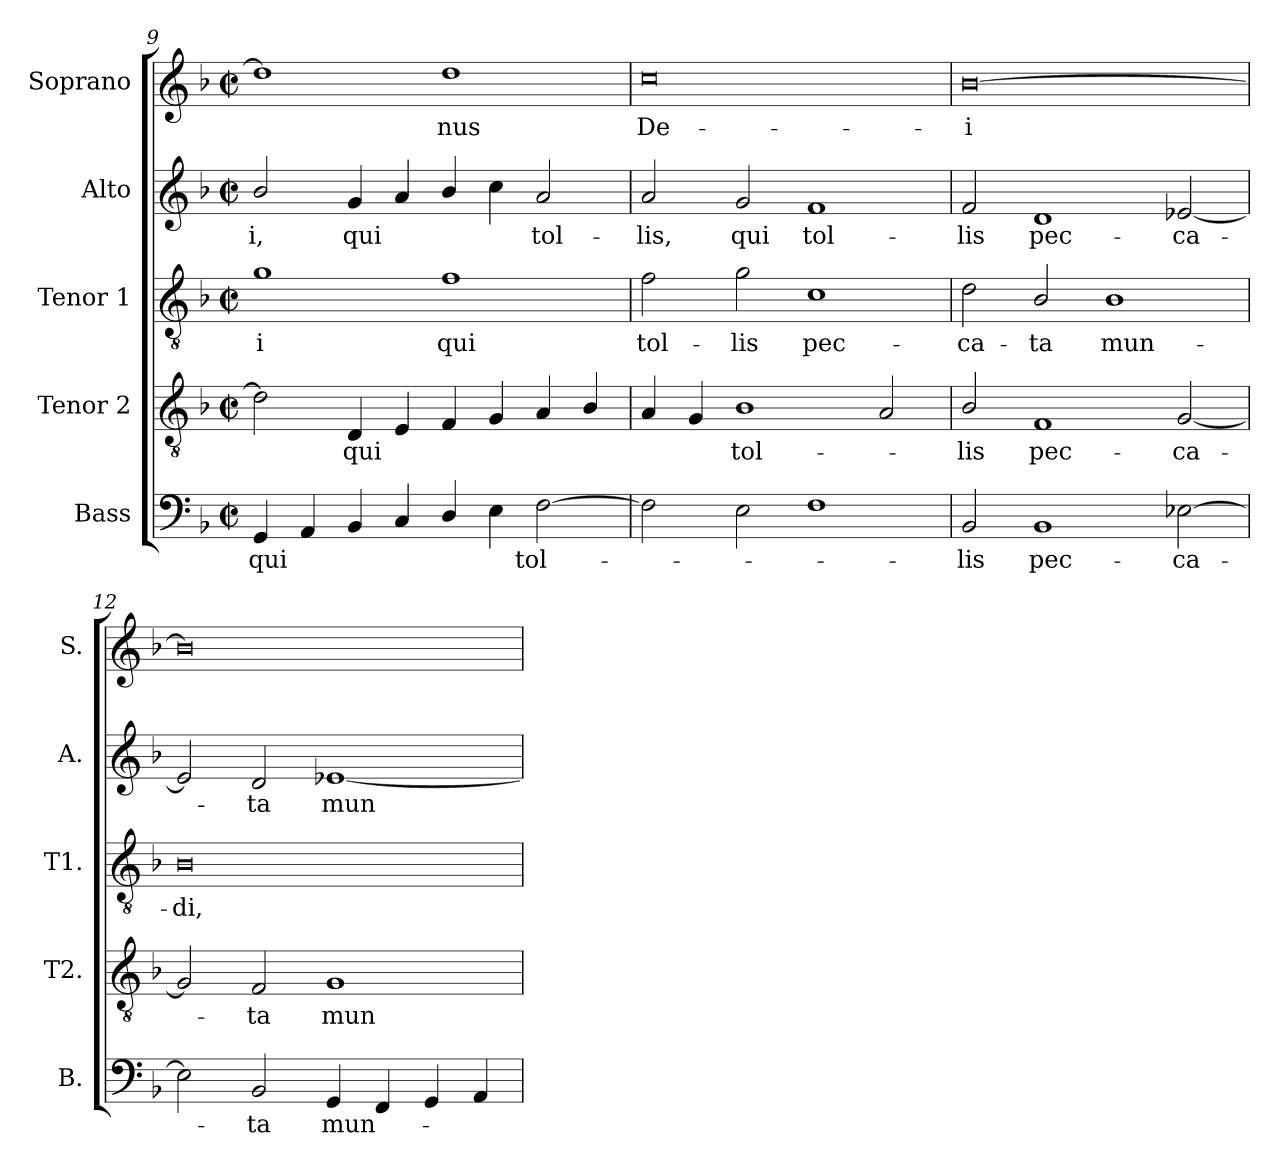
**kern	**text	**kern	**text	**kern	**text	**kern	**text	**kern	**text
*part5	*part5	*part4	*part4	*part3	*part3	*part2	*part2	*part1	*part1
*staff5	*staff5	*staff4	*staff4	*staff3	*staff3	*staff2	*staff2	*staff1	*staff1
*I"Bass	*	*I"Tenor 2	*	*I"Tenor 1	*	*I"Alto	*	*I"Soprano	*
*I'B.	*	*I'T2.	*	*I'T1.	*	*I'A.	*	*I'S.	*
*clefF4	*	*clefGv2	*	*clefGv2	*	*clefG2	*	*clefG2	*
*	*	*ITrd7c12	*	*ITrd7c12	*	*	*	*	*
*k[b-]	*	*k[b-]	*	*k[b-]	*	*k[b-]	*	*k[b-]	*
*F:	*	*F:	*	*F:	*	*F:	*	*F:	*
*M2/2	*	*M2/2	*	*M2/2	*	*M2/2	*	*M2/2	*
*met(c|)	*	*met(c|)	*	*met(c|)	*	*met(c|)	*	*met(c|)	*
=9	=9	=9	=9	=9	=9	=9	=9	=9	=9
!	!LO:LY:b:color=#000000	!	!	!	!	!	!	!	!
!	!	!	!	!	!LO:LY:b:color=#000000	!	!	!	!
!	!	!	!	!	!	!	!LO:LY:b:color=#000000	!	!
4GGi/	qui	2Di\]	.	1Gi	-i	2b-i/	-i,	1ddi]	.
4AAi/	.	.	.	.	.	.	.	.	.
!	!	!	!LO:LY:b:color=#000000	!	!	!	!	!	!
!	!	!	!	!	!	!	!LO:LY:b:color=#000000	!	!
4BB-i/	.	4DDi/	qui	.	.	4gi/	qui	.	.
4Ci/	.	4EEi/	.	.	.	4ai/	.	.	.
!	!	!	!	!	!LO:LY:b:color=#000000	!	!	!	!
!	!	!	!	!	!	!	!	!	!LO:LY:b:color=#000000
4Di/	.	4FFi/	.	1Fi	qui	4b-i/	.	1ddi	-nus
4Ei\	.	4GGi/	.	.	.	4cci\	.	.	.
!	!LO:LY:b:color=#000000	!	!	!	!	!	!	!	!
!	!	!	!	!	!	!	!LO:LY:b:color=#000000	!	!
[>2Fi\	tol-	4AAi/	.	.	.	2ai/	tol-	.	.
.	.	4BB-i/	.	.	.	.	.	.	.
=10	=10	=10	=10	=10	=10	=10	=10	=10	=10
!	!	!	!	!	!LO:LY:b:color=#000000	!	!	!	!
!	!	!	!	!	!	!	!LO:LY:b:color=#000000	!	!
!	!	!	!	!	!	!	!	!	!LO:LY:b:color=#000000
2Fi\]	.	4AAi/	.	2Fi\	tol-	2ai/	-lis,	0cci	De-
.	.	4GGi/	.	.	.	.	.	.	.
!	!	!	!LO:LY:b:color=#000000	!	!	!	!	!	!
!	!	!	!	!	!LO:LY:b:color=#000000	!	!	!	!
!	!	!	!	!	!	!	!LO:LY:b:color=#000000	!	!
2Ei\	.	1BB-i	tol-	2Gi\	-lis	2gi/	qui	.	.
!	!	!	!	!	!LO:LY:b:color=#000000	!	!	!	!
!	!	!	!	!	!	!	!LO:LY:b:color=#000000	!	!
1Fi	.	.	.	1Ci	pec-	1fi	tol-	.	.
.	.	2AAi/	.	.	.	.	.	.	.
=11	=11	=11	=11	=11	=11	=11	=11	=11	=11
!	!LO:LY:b:color=#000000	!	!	!	!	!	!	!	!
!	!	!	!LO:LY:b:color=#000000	!	!	!	!	!	!
!	!	!	!	!	!LO:LY:b:color=#000000	!	!	!	!
!	!	!	!	!	!	!	!LO:LY:b:color=#000000	!	!
!	!	!	!	!	!	!	!	!	!LO:LY:b:color=#000000
2BB-i/	-lis	2BB-i/	-lis	2Di\	-ca-	2fi/	-lis	[<0b-i	-i
!	!LO:LY:b:color=#000000	!	!	!	!	!	!	!	!
!	!	!	!LO:LY:b:color=#000000	!	!	!	!	!	!
!	!	!	!	!	!LO:LY:b:color=#000000	!	!	!	!
!	!	!	!	!	!	!	!LO:LY:b:color=#000000	!	!
1BB-i	pec-	1FFi	pec-	2BB-i/	-ta	1di	pec-	.	.
!	!	!	!	!	!LO:LY:b:color=#000000	!	!	!	!
.	.	.	.	1BB-i	mun-	.	.	.	.
!	!LO:LY:b:color=#000000	!	!	!	!	!	!	!	!
!	!	!	!LO:LY:b:color=#000000	!	!	!	!	!	!
!	!	!	!	!	!	!	!LO:LY:b:color=#000000	!	!
[>2E-Xi\	-ca-	[<2GGi/	-ca-	.	.	[<2e-Xi/	-ca-	.	.
=12	=12	=12	=12	=12	=12	=12	=12	=12	=12
!	!	!	!	!	!LO:LY:b:color=#000000	!	!	!	!
2E-i\]	.	2GGi/]	.	0BB-i	-di,	2e-i/]	.	0b-i]	.
!	!LO:LY:b:color=#000000	!	!	!	!	!	!	!	!
!	!	!	!LO:LY:b:color=#000000	!	!	!	!	!	!
!	!	!	!	!	!	!	!LO:LY:b:color=#000000	!	!
2BB-i/	-ta	2FFi/	-ta	.	.	2di/	-ta	.	.
!	!LO:LY:b:color=#000000	!	!	!	!	!	!	!	!
!	!	!	!LO:LY:b:color=#000000	!	!	!	!	!	!
!	!	!	!	!	!	!	!LO:LY:b:color=#000000	!	!
4GGi/	mun-	1GGi	mun-	.	.	[<1e-Xi	mun-	.	.
4FFi/	.	.	.	.	.	.	.	.	.
4GGi/	.	.	.	.	.	.	.	.	.
4AAi/	.	.	.	.	.	.	.	.	.
=	=	=	=	=	=	=	=	=	=
*-	*-	*-	*-	*-	*-	*-	*-	*-	*-
